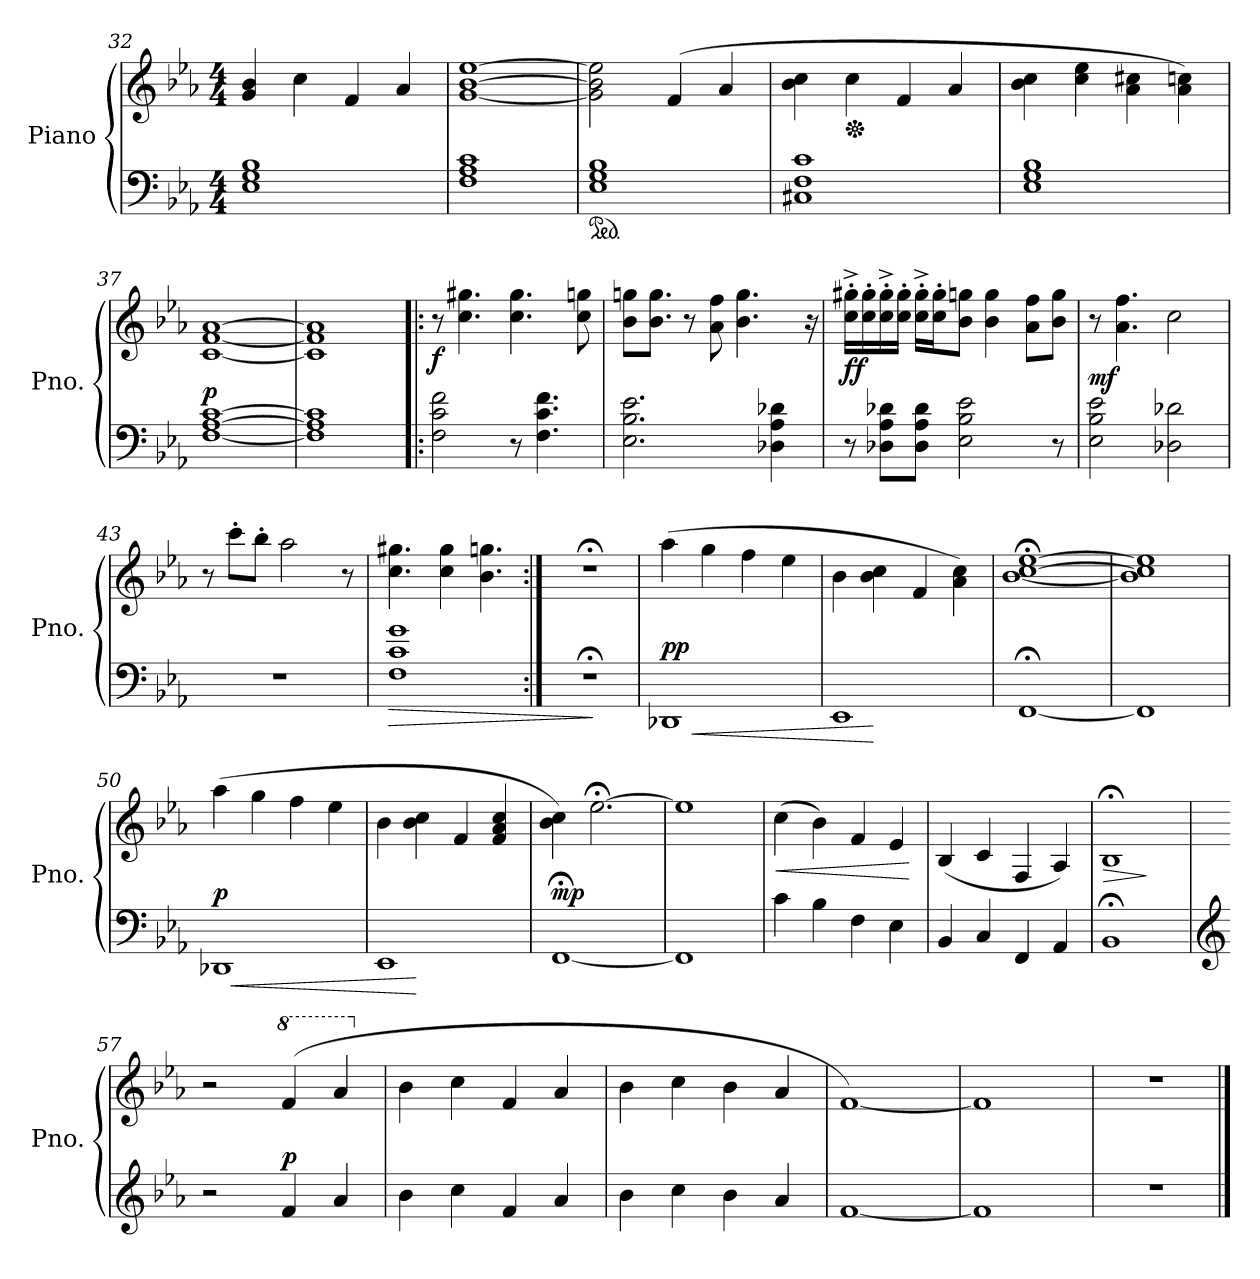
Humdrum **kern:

**kern	**kern	**dynam
*part1	*part1	*part1
*staff2	*staff1	*staff1/2
*I"Piano	*	*
*I'Pno.	*	*
*clefF4	*clefG2	*
*k[b-e-a-]	*k[b-e-a-]	*
*M4/4	*M4/4	*
=32	=32	=32
1E- 1G 1B-	4g/ 4b-/	.
.	4cc\	.
.	4f/	.
.	4a-/	.
=33	=33	=33
1F 1A- 1c	[1g [1b- [1ee-	.
=34	=34	=34
*ped	*	*
1E- 1G 1B-	2g\] 2b-\] 2ee-\]	.
.	(4f/	.
.	4a-/	.
=35	=35	=35
1C#X 1F 1c	4b-\ 4cc\	.
*	*Xped	*
.	4cc\	.
.	4f/	.
.	4a-/	.
=36	=36	=36
1E- 1G 1B-	4b-\ 4cc\	.
.	4cc\ 4ee-\	.
.	4a-\ 4cc#X\	.
.	4a-\ 4ccn\)	.
=37	=37	=37
!	!	!LO:DY:a=2
[1F [1A- [1c	[1c [1f [1a-	p
=38	=38	=38
1F] 1A-] 1c]	1c] 1f] 1a-]	.
!!LO:LB:g=z
=39!|:	=39!|:	=39!|:
!	!	!LO:DY:b
2F\ 2c\ 2f\	8r	f
*	*MM115	*
.	4.cc\ 4.gg#X\	.
8r	4.cc\ 4.gg#\	.
4.F\ 4.c\ 4.f\	.	.
.	8cc\ 8ggn\	.
=40	=40	=40
2.E-\ 2.B-\ 2.e-\	8b-\ 8ggn\L	.
.	8.b-\ 8.gg\J	.
.	8r	.
.	8a-\ 8ff\	.
.	4.b-\ 4.gg\	.
4D-X\ 4A-\ 4d-X\	.	.
.	16r	.
=41	=41	=41
!	!	!LO:DY:a=2
8r	16cc\'^ 16gg#X\'^LL	ff
.	16cc\' 16gg#\'	.
8D-X\ 8A-\ 8d-X\L	16cc\'^ 16gg#\'^	.
.	16cc\' 16gg#\'JJ	.
8D-\ 8A-\ 8d-\J	16cc\'^ 16gg#\'^LL	.
.	16cc\' 16gg#\'J	.
2E-\ 2B-\ 2e-\	8b-\ 8ggn\J	.
.	4b-\ 4gg\	.
.	8a-\ 8ff\L	.
8r	8b-\ 8gg\J	.
=42	=42	=42
!	!	!LO:DY:a=2
2E-\ 2B-\ 2e-\	8r	mf
.	4.a-\ 4.ff\	.
2D-X\ 2d-X\	2cc\	.
=43	=43	=43
1r	8r	.
.	8ccc'\L	.
.	8bb-'\J	.
.	2aa-\	.
.	8r	.
=44	=44	=44
!	!	!LO:HP:b=2
1F 1c 1g	4.cc\ 4.gg#X\	>
.	4cc\ 4gg#\	.
.	4.b-\ 4.ggn\	.
!!LO:PB:g=z
=45:|!	=45:|!	=45:|!
1r;<	1r;<	.
.	.	]
=46	=46	=46
*	*MM105	*
!	!	!LO:HP:b=2
!	!	!LO:DY:n=1:a=2
1DD-X	(4aa-\	< pp
.	4gg\	.
.	4ff\	.
.	4ee-\	.
=47	=47	=47
1EE-	4b-\	.
.	4b-\ 4cc\	[
.	4f/	.
.	4a-\ 4cc\)	.
=48	=48	=48
[1FF;<	[1b-;< [1cc;< [1ee-;<	.
=49	=49	=49
1FF]	1b-] 1cc] 1ee-]	.
=50	=50	=50
!	!	!LO:HP:b=2
!	!	!LO:DY:n=1:a=2
1DD-X	(4aa-\	< p
.	4gg\	.
.	4ff\	.
.	4ee-\	.
=51	=51	=51
1EE-	4b-\	.
.	4b-\ 4cc\	[
.	4f/	.
.	4f/ 4a-/ 4cc/	.
=52	=52	=52
!	!	!LO:DY:a=2
[1FF;<	4b-\ 4cc\)	mp
.	[2.ee-;<\	.
=53	=53	=53
1FF]	1ee-]	.
=54	=54	=54
!	!	!LO:HP:b
4c\	(4cc\	<
4B-\	4b-\)	.
4F\	4f/	.
4E-\	4e-/	.
.	.	[
!!LO:LB:g=z
=55	=55	=55
4BB-/	(4B-/	.
4C/	4c/	.
4FF/	4F/	.
4AA-/	4A-/)	.
=56	=56	=56
!	!	!LO:HP:b
1BB-;<	1B-;<	>
.	.	]
=57	=57	=57
*clefG2	*	*
2r	2r	.
*	*8va	*
!	!	!LO:DY:a=2
4f/	(4ff/	p
4a-/	4aa-/	.
=58	=58	=58
*	*X8va	*
4b-\	4b-\	.
4cc\	4cc\	.
4f/	4f/	.
4a-/	4a-/	.
=59	=59	=59
4b-\	4b-\	.
4cc\	4cc\	.
4b-\	4b-\	.
4a-/	4a-/	.
=60	=60	=60
[1f	[1f)	.
=61	=61	=61
1f]	1f]	.
=62	=62	=62
1r	1r	.
==	==	==
*-	*-	*-
